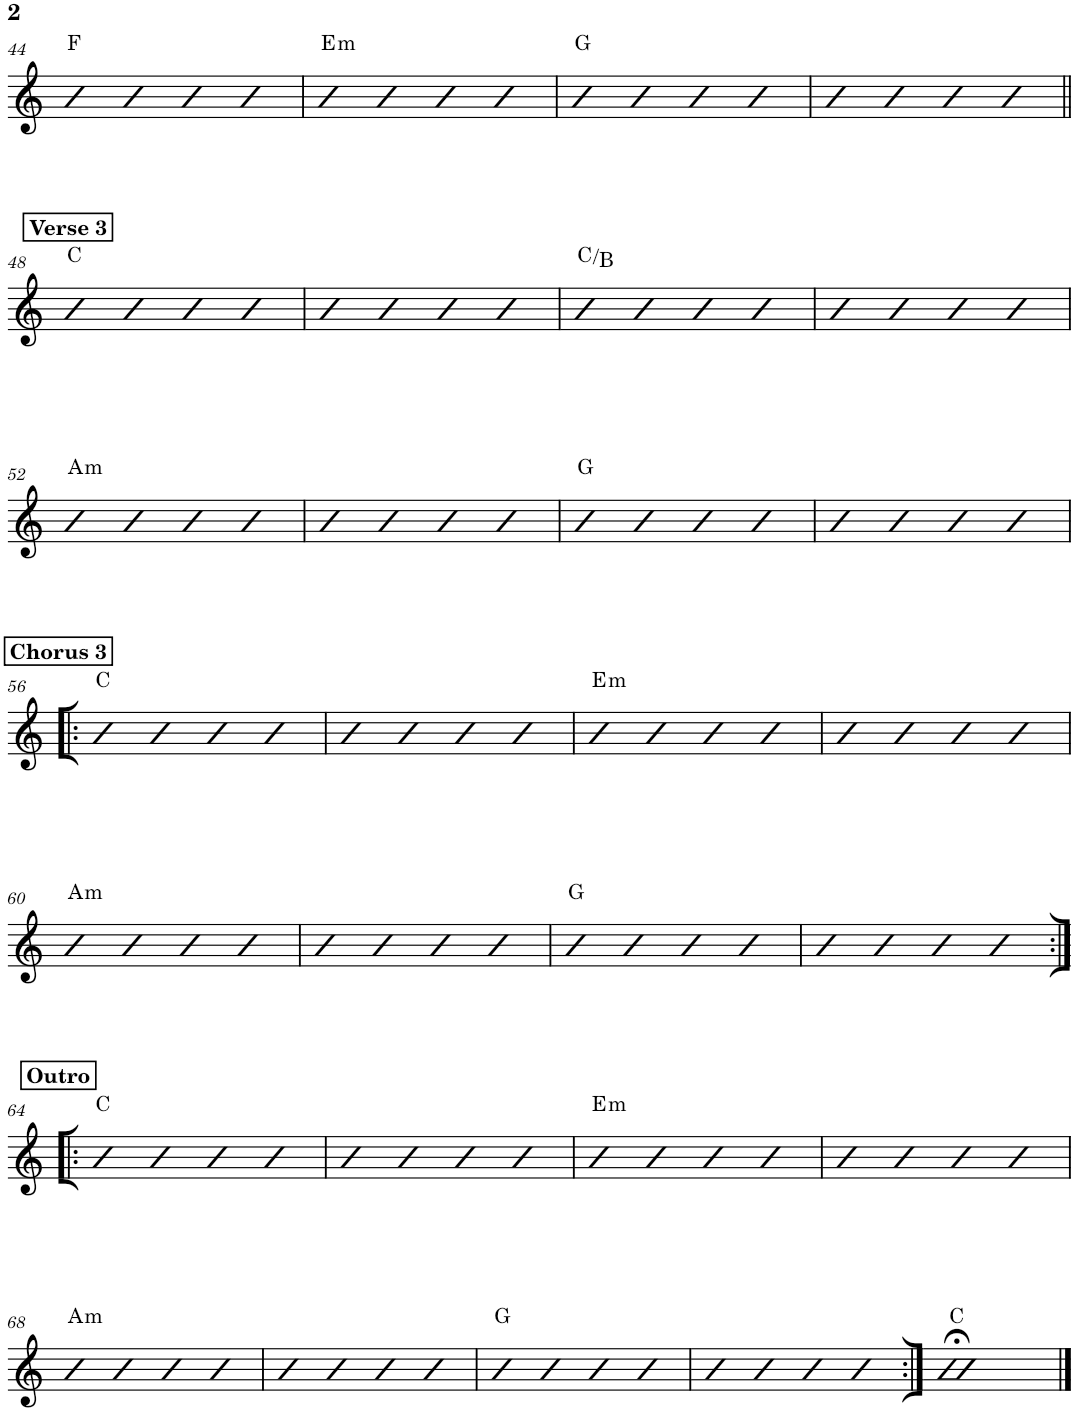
**kern	**harte
*part1	*part1
*staff1	*
*I"Piano	*
*I'Pno.	*
!!LO:PB:g=z
*clefG2	*
*k[]	*
*M4/4	*
=44	=44
4b	F:maj
4b	.
4b	.
4b	.
=45	=45
!	!LO:H:kt=m
4b	E:min
4b	.
4b	.
4b	.
=46	=46
4b	G:maj
4b	.
4b	.
4b	.
=47	=47
4b	.
4b	.
4b	.
4b	.
!!LO:LB:g=z
!!LO:REH:place=s1:a:B:cj:t=Verse 3
=48||	=48||
4b	C:maj
4b	.
4b	.
4b	.
=49	=49
4b	.
4b	.
4b	.
4b	.
=50	=50
4b	C:maj/7
4b	.
4b	.
4b	.
=51	=51
4b	.
4b	.
4b	.
4b	.
!!LO:LB:g=z
=52	=52
!	!LO:H:kt=m
4b	A:min
4b	.
4b	.
4b	.
=53	=53
4b	.
4b	.
4b	.
4b	.
=54	=54
4b	G:maj
4b	.
4b	.
4b	.
=55	=55
4b	.
4b	.
4b	.
4b	.
!!LO:LB:g=z
!!LO:REH:place=s1:a:B:cj:t=Chorus 3
=56!|:	=56!|:
4b	C:maj
4b	.
4b	.
4b	.
=57	=57
4b	.
4b	.
4b	.
4b	.
=58	=58
!	!LO:H:kt=m
4b	E:min
4b	.
4b	.
4b	.
=59	=59
4b	.
4b	.
4b	.
4b	.
!!LO:LB:g=z
=60	=60
!	!LO:H:kt=m
4b	A:min
4b	.
4b	.
4b	.
=61	=61
4b	.
4b	.
4b	.
4b	.
=62	=62
4b	G:maj
4b	.
4b	.
4b	.
=63	=63
4b	.
4b	.
4b	.
4b	.
!!LO:LB:g=z
!!LO:REH:place=s1:a:B:cj:t=Outro
=64:|!|:	=64:|!|:
4b	C:maj
4b	.
4b	.
4b	.
=65	=65
4b	.
4b	.
4b	.
4b	.
=66	=66
!	!LO:H:kt=m
4b	E:min
4b	.
4b	.
4b	.
=67	=67
4b	.
4b	.
4b	.
4b	.
!!LO:LB:g=z
=68	=68
!	!LO:H:kt=m
4b	A:min
4b	.
4b	.
4b	.
=69	=69
4b	.
4b	.
4b	.
4b	.
=70	=70
4b	G:maj
4b	.
4b	.
4b	.
=71	=71
4b	.
4b	.
4b	.
4b	.
=72:|!	=72:|!
1B;<	C:maj
==	==
*-	*-
